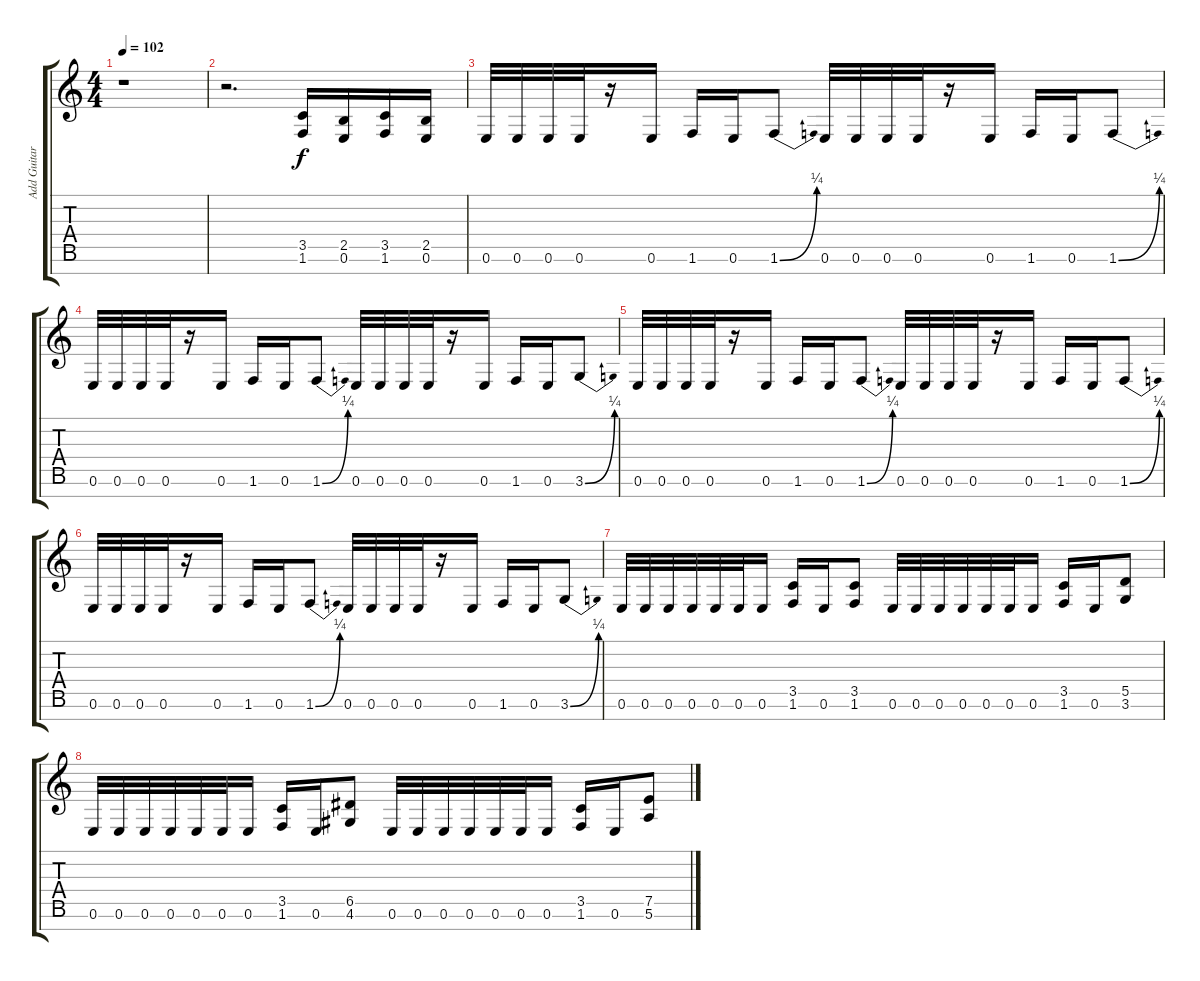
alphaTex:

\track ("Add Guitar" "Add Guitar") {instrument distortionguitar}
\staff {score tabs}
\tuning (E4 B3 G3 D3 A2 E2 B1) {hide}
\ts (4 4)
\tempo 102
\clef g2
\ks c
r.1{dy f} |
r.2{d} (3.5 1.6).16 (2.5 0.6).16 (3.5 1.6).16 (2.5 0.6).16 |
0.6.32 0.6.32 0.6.32 0.6.32 r.16 0.6.16 1.6.16 0.6.16 1.6{be (bend 0 0 60 1)}.8 0.6.32 0.6.32 0.6.32 0.6.32 r.16 0.6.16 1.6.16 0.6.16 1.6{be (bend 0 0 60 1)}.8 |
0.6.32 0.6.32 0.6.32 0.6.32 r.16 0.6.16 1.6.16 0.6.16 1.6{be (bend 0 0 60 1)}.8 0.6.32 0.6.32 0.6.32 0.6.32 r.16 0.6.16 1.6.16 0.6.16 3.6{be (bend 0 0 60 1)}.8 |
0.6.32 0.6.32 0.6.32 0.6.32 r.16 0.6.16 1.6.16 0.6.16 1.6{be (bend 0 0 60 1)}.8 0.6.32 0.6.32 0.6.32 0.6.32 r.16 0.6.16 1.6.16 0.6.16 1.6{be (bend 0 0 60 1)}.8 |
0.6.32 0.6.32 0.6.32 0.6.32 r.16 0.6.16 1.6.16 0.6.16 1.6{be (bend 0 0 60 1)}.8 0.6.32 0.6.32 0.6.32 0.6.32 r.16 0.6.16 1.6.16 0.6.16 3.6{be (bend 0 0 60 1)}.8 |
0.6.32 0.6.32 0.6.32 0.6.32 0.6.32 0.6.32 0.6.16 (3.5 1.6).16 0.6.16 (3.5 1.6).8 0.6.32 0.6.32 0.6.32 0.6.32 0.6.32 0.6.32 0.6.16 (3.5 1.6).16 0.6.16 (5.5 3.6).8 |
0.6.32 0.6.32 0.6.32 0.6.32 0.6.32 0.6.32 0.6.16 (3.5 1.6).16 0.6.16 (6.5 4.6).8 0.6.32 0.6.32 0.6.32 0.6.32 0.6.32 0.6.32 0.6.16 (3.5 1.6).16 0.6.16 (7.5 5.6).8
